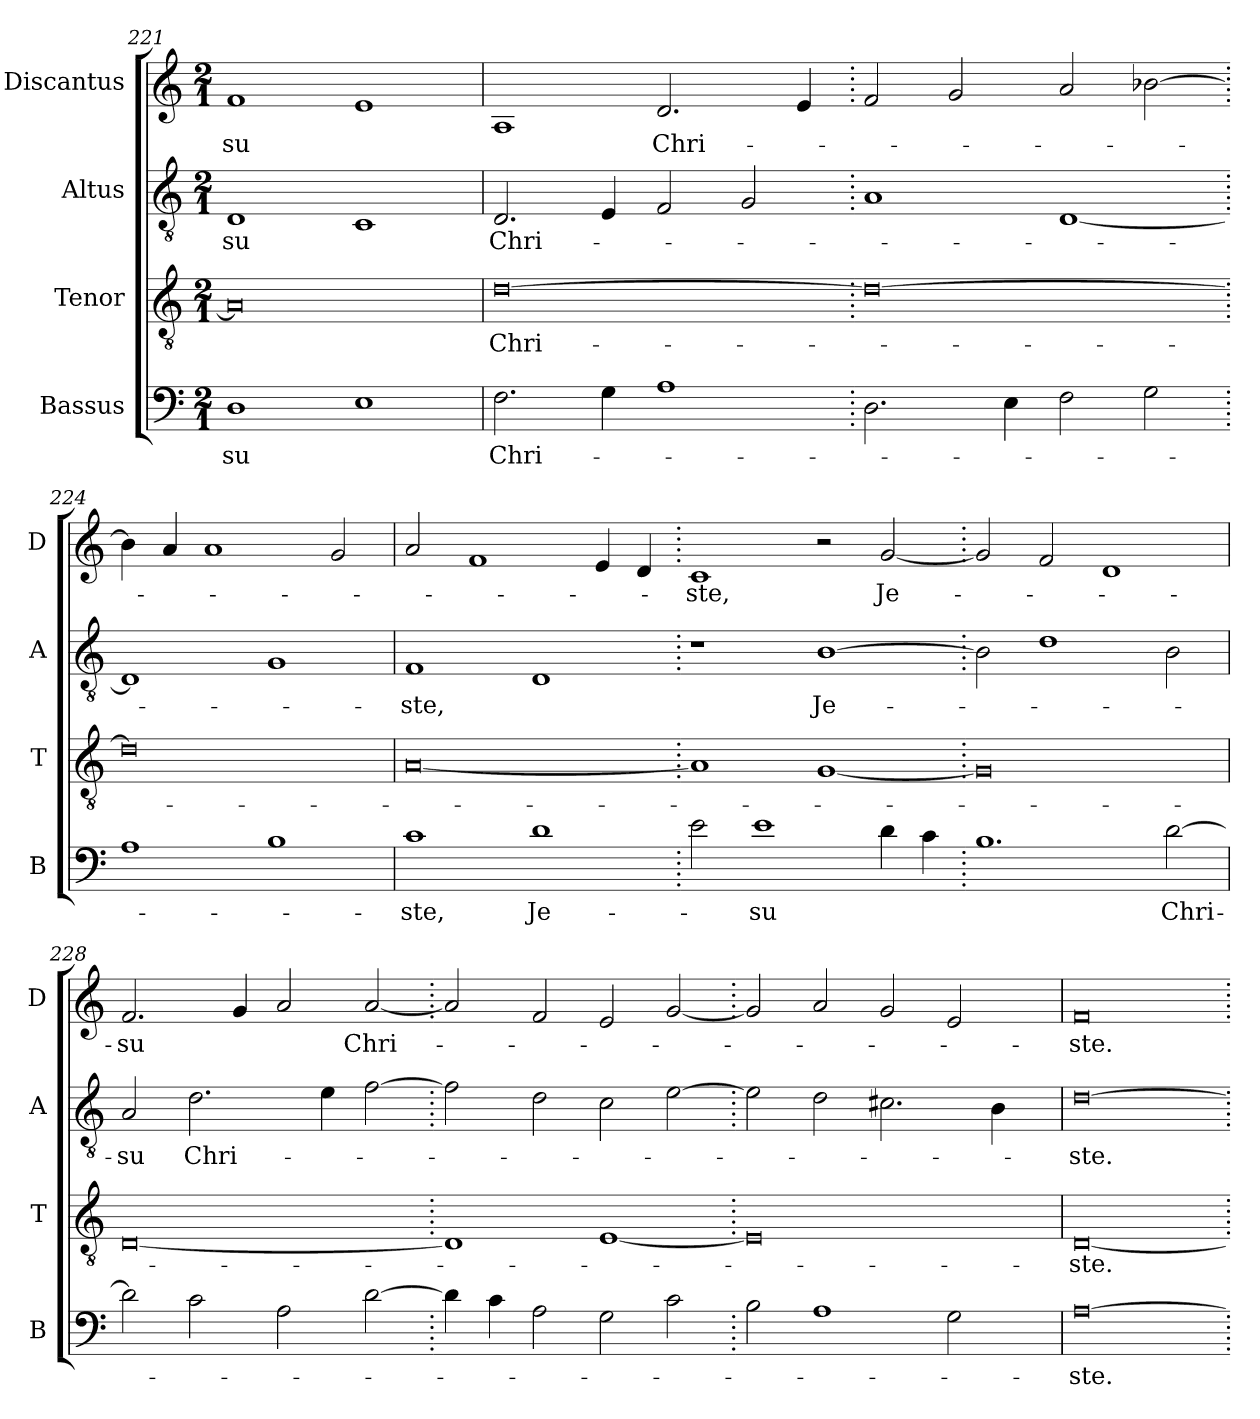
**kern	**text	**kern	**text	**kern	**text	**kern	**text
*part4	*part4	*part3	*part3	*part2	*part2	*part1	*part1
*staff4	*staff4	*staff3	*staff3	*staff2	*staff2	*staff1	*staff1
*I"Bassus	*	*I"Tenor	*	*I"Altus	*	*I"Discantus	*
*I'B	*	*I'T	*	*I'A	*	*I'D	*
*clefF4	*	*clefGv2	*	*clefGv2	*	*clefG2	*
*k[]	*	*k[]	*	*k[]	*	*k[]	*
*M2/1	*	*M2/1	*	*M2/1	*	*M2/1	*
=221	=221	=221	=221	=221	=221	=221	=221
1D	-su	0A]	.	1D	-su	1f	-su
1E	.	.	.	1C	.	1e	.
=222	=222	=222	=222	=222	=222	=222	=222
2.F	Chri-	[0d	Chri-	2.D	Chri-	1A	.
4G	.	.	.	4E	.	.	.
1A	.	.	.	2F	.	2.d	Chri-
.	.	.	.	2G	.	.	.
.	.	.	.	.	.	4e	.
=223.	=223.	=223.	=223.	=223.	=223.	=223.	=223.
2.D	.	0d_	.	1A	.	2f	.
.	.	.	.	.	.	2g	.
4E	.	.	.	.	.	.	.
2F	.	.	.	[1D	.	2a	.
2G	.	.	.	.	.	[2b-X	.
=224.	=224.	=224.	=224.	=224.	=224.	=224.	=224.
1A	.	0d]	.	1D]	.	4b-]	.
.	.	.	.	.	.	4a	.
.	.	.	.	.	.	1a	.
1B	.	.	.	1G	.	.	.
.	.	.	.	.	.	2g	.
=225	=225	=225	=225	=225	=225	=225	=225
1c	-ste,	[0A	.	1F	-ste,	2a	.
.	.	.	.	.	.	1f	.
1d	Je-	.	.	1D	.	.	.
.	.	.	.	.	.	4e	.
.	.	.	.	.	.	4d	.
=226.	=226.	=226.	=226.	=226.	=226.	=226.	=226.
2e	.	1A]	.	1r	.	1c	-ste,
1e	-su	.	.	.	.	.	.
.	.	[1G	.	[1B	Je-	2r	.
4d	.	.	.	.	.	[2g	Je-
4c	.	.	.	.	.	.	.
=227.	=227.	=227.	=227.	=227.	=227.	=227.	=227.
1.B	.	0G]	.	2B]	.	2g]	.
.	.	.	.	1d	.	2f	.
.	.	.	.	.	.	1d	.
[2d	Chri-	.	.	2B	.	.	.
=228	=228	=228	=228	=228	=228	=228	=228
2d]	.	[0D	.	2A	-su	2.f	-su
2c	.	.	.	2.d	Chri-	.	.
.	.	.	.	.	.	4g	.
2A	.	.	.	.	.	2a	.
.	.	.	.	4e	.	.	.
[2d	.	.	.	[2f	.	[2a	Chri-
=229.	=229.	=229.	=229.	=229.	=229.	=229.	=229.
4d]	.	1D]	.	2f]	.	2a]	.
4c	.	.	.	.	.	.	.
2A	.	.	.	2d	.	2f	.
2G	.	[1E	.	2c	.	2e	.
2c	.	.	.	[2e	.	[2g	.
=230.	=230.	=230.	=230.	=230.	=230.	=230.	=230.
2B	.	0E]	.	2e]	.	2g]	.
1A	.	.	.	2d	.	2a	.
.	.	.	.	2.c#X	.	2g	.
2G	.	.	.	.	.	2e	.
.	.	.	.	4B	.	.	.
=231	=231	=231	=231	=231	=231	=231	=231
[0A	-ste.	[0D	-ste.	[0d	-ste.	0f	-ste.
=.	=.	=.	=.	=.	=.	=.	=.
*-	*-	*-	*-	*-	*-	*-	*-
